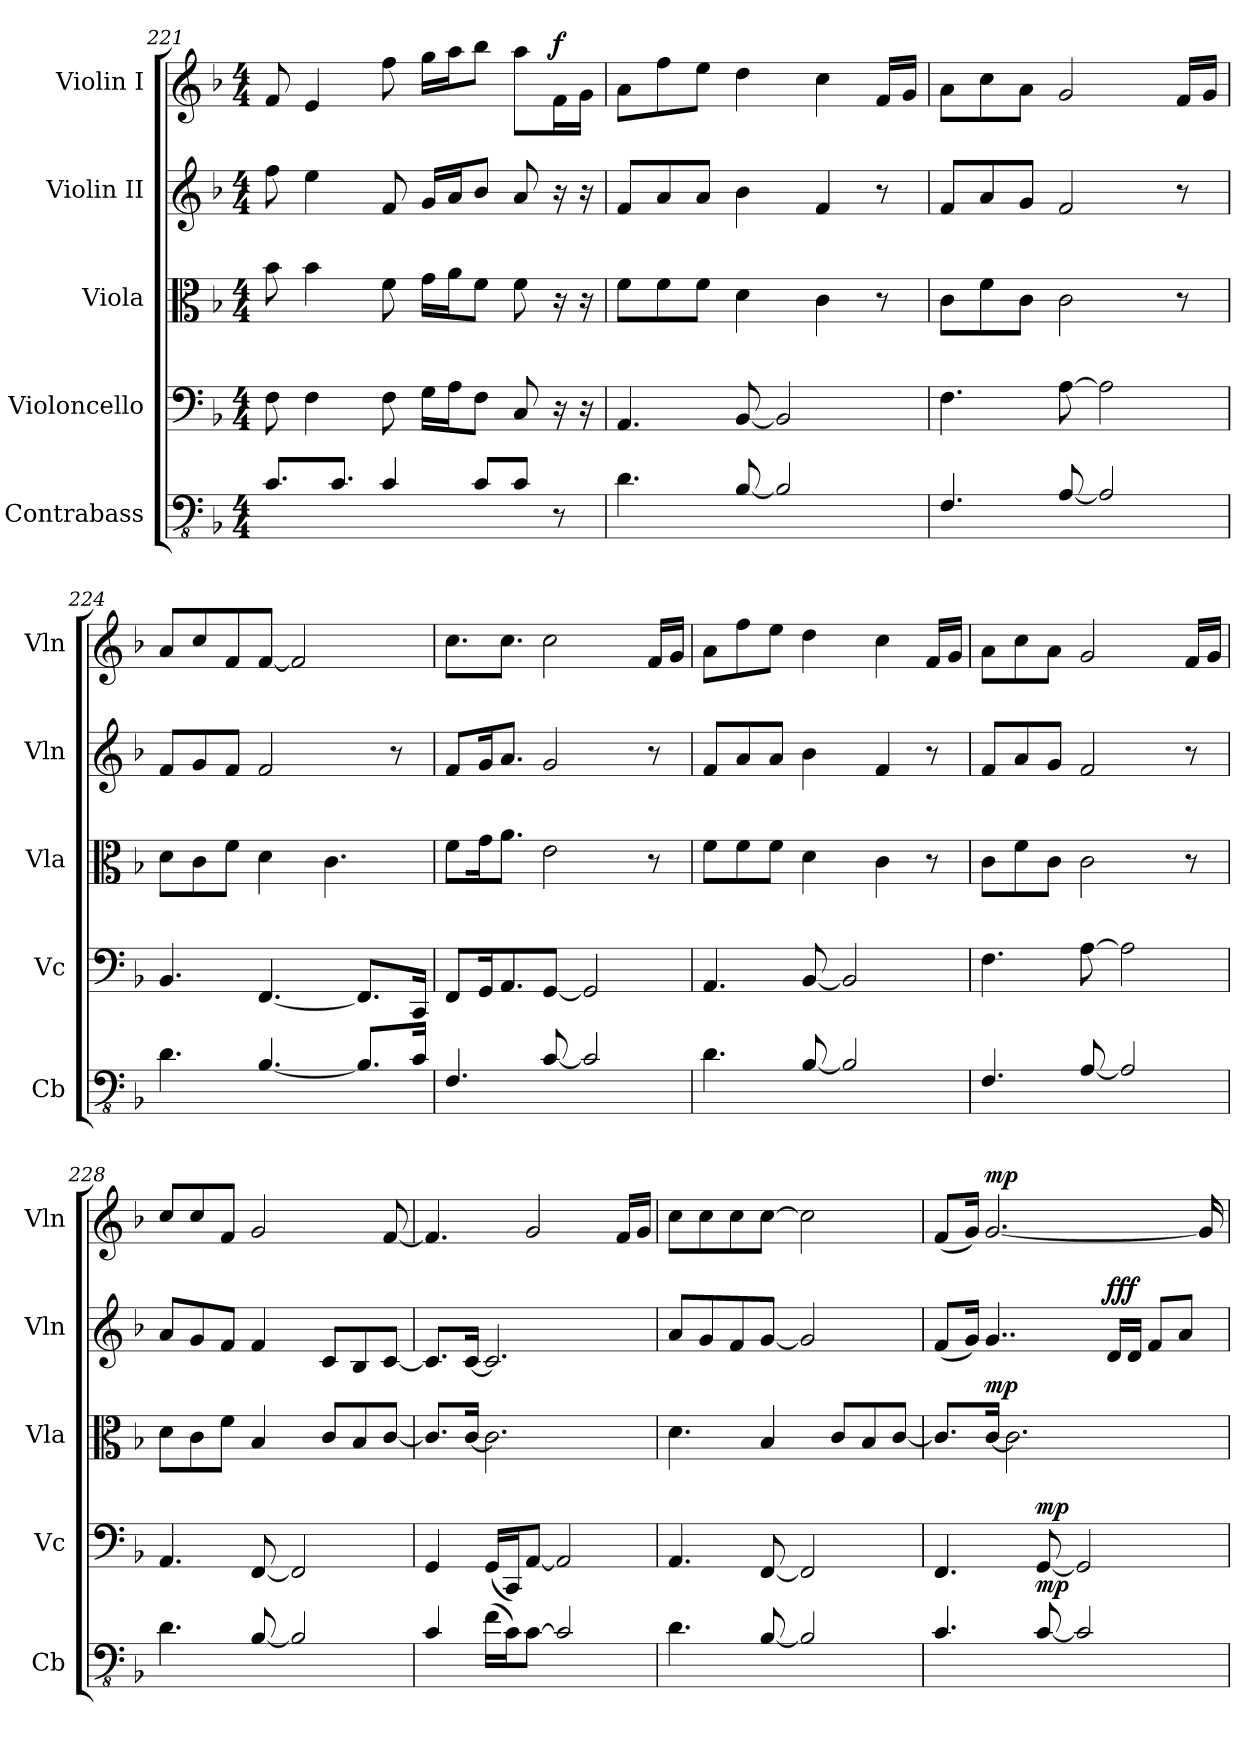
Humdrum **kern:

**kern	**dynam	**kern	**dynam	**kern	**dynam	**kern	**dynam	**kern	**dynam
*part5	*part5	*part4	*part4	*part3	*part3	*part2	*part2	*part1	*part1
*staff5	*staff5	*staff4	*staff4	*staff3	*staff3	*staff2	*staff2	*staff1	*staff1
*I"Contrabass	*	*I"Violoncello	*	*I"Viola	*	*I"Violin II	*	*I"Violin I	*
*I'Cb	*	*I'Vc	*	*I'Vla	*	*I'Vln	*	*I'Vln	*
*clefFv4	*	*clefF4	*	*clefC3	*	*clefG2	*	*clefG2	*
*ITrd7c12	*	*	*	*	*	*	*	*	*
*k[b-]	*	*k[b-]	*	*k[b-]	*	*k[b-]	*	*k[b-]	*
*M4/4	*	*M4/4	*	*M4/4	*	*M4/4	*	*M4/4	*
=221	=221	=221	=221	=221	=221	=221	=221	=221	=221
8.CC/L	.	8F\	.	8b-\	.	8ff\	.	8f/	.
.	.	4F\	.	4b-\	.	4ee\	.	4e/	.
8.CC/J	.	.	.	.	.	.	.	.	.
4CC/	.	8F\	.	8f\	.	8f/	.	8ff\	.
.	.	16G\LL	.	16g\LL	.	16g/LL	.	16gg\LL	.
.	.	16A\J	.	16a\J	.	16a/J	.	16aa\J	.
8CC/L	.	8F\J	.	8f\J	.	8b-/J	.	8bb-\J	.
*	*	*	*	*	*	*	*	*MM72	*
8CC/J	.	8C/	.	8f\	.	8a/	.	8aa\L	.
!	!	!	!	!	!	!	!	!	!LO:DY:a
8r	.	16r	.	16r	.	16r	.	16f\L	f
.	.	16r	.	16r	.	16r	.	16g\JJ	.
!!LO:LB:g=z
=222	=222	=222	=222	=222	=222	=222	=222	=222	=222
4.DD\	.	4.AA/	.	8f\L	.	8f/L	.	8a\L	.
.	.	.	.	8f\	.	8a/	.	8ff\	.
.	.	.	.	8f\J	.	8a/J	.	8ee\J	.
[8BBB-/	.	[8BB-/	.	4d\	.	4b-\	.	4dd\	.
2BBB-/]	.	2BB-/]	.	.	.	.	.	.	.
.	.	.	.	4c\	.	4f/	.	4cc\	.
.	.	.	.	8r	.	8r	.	16f/LL	.
.	.	.	.	.	.	.	.	16g/JJ	.
=223	=223	=223	=223	=223	=223	=223	=223	=223	=223
4.FFF/	.	4.F\	.	8c\L	.	8f/L	.	8a\L	.
.	.	.	.	8f\	.	8a/	.	8cc\	.
.	.	.	.	8c\J	.	8g/J	.	8a\J	.
[8AAA/	.	[8A\	.	2c\	.	2f/	.	2g/	.
2AAA/]	.	2A\]	.	.	.	.	.	.	.
.	.	.	.	8r	.	8r	.	16f/LL	.
.	.	.	.	.	.	.	.	16g/JJ	.
=224	=224	=224	=224	=224	=224	=224	=224	=224	=224
4.DD\	.	4.BB-/	.	8d\L	.	8f/L	.	8a/L	.
.	.	.	.	8c\	.	8g/	.	8cc/	.
.	.	.	.	8f\J	.	8f/J	.	8f/	.
[4.BBB-/	.	[4.FF/	.	4d\	.	2f/	.	[8f/J	.
.	.	.	.	.	.	.	.	2f/]	.
.	.	.	.	4.c\	.	.	.	.	.
8.BBB-/L]	.	8.FF/L]	.	.	.	.	.	.	.
.	.	.	.	.	.	8r	.	.	.
16CC/Jk	.	16CC/Jk	.	.	.	.	.	.	.
=225	=225	=225	=225	=225	=225	=225	=225	=225	=225
4.FFF/	.	8FF/L	.	8f\L	.	8f/L	.	8.cc\L	.
.	.	16GG/K	.	16g\K	.	16g/K	.	.	.
.	.	8.AA/	.	8.a\J	.	8.a/J	.	8.cc\J	.
[8CC/	.	[8GG/J	.	2e\	.	2g/	.	2cc\	.
2CC/]	.	2GG/]	.	.	.	.	.	.	.
.	.	.	.	8r	.	8r	.	16f/LL	.
.	.	.	.	.	.	.	.	16g/JJ	.
=226	=226	=226	=226	=226	=226	=226	=226	=226	=226
4.DD\	.	4.AA/	.	8f\L	.	8f/L	.	8a\L	.
.	.	.	.	8f\	.	8a/	.	8ff\	.
.	.	.	.	8f\J	.	8a/J	.	8ee\J	.
[8BBB-/	.	[8BB-/	.	4d\	.	4b-\	.	4dd\	.
2BBB-/]	.	2BB-/]	.	.	.	.	.	.	.
.	.	.	.	4c\	.	4f/	.	4cc\	.
.	.	.	.	8r	.	8r	.	16f/LL	.
.	.	.	.	.	.	.	.	16g/JJ	.
=227	=227	=227	=227	=227	=227	=227	=227	=227	=227
4.FFF/	.	4.F\	.	8c\L	.	8f/L	.	8a\L	.
.	.	.	.	8f\	.	8a/	.	8cc\	.
.	.	.	.	8c\J	.	8g/J	.	8a\J	.
[8AAA/	.	[8A\	.	2c\	.	2f/	.	2g/	.
2AAA/]	.	2A\]	.	.	.	.	.	.	.
.	.	.	.	8r	.	8r	.	16f/LL	.
.	.	.	.	.	.	.	.	16g/JJ	.
!!LO:PB:g=z
=228	=228	=228	=228	=228	=228	=228	=228	=228	=228
4.DD\	.	4.AA/	.	8d\L	.	8a/L	.	8cc/L	.
.	.	.	.	8c\	.	8g/	.	8cc/	.
.	.	.	.	8f\J	.	8f/J	.	8f/J	.
[8BBB-/	.	[8FF/	.	4B-/	.	4f/	.	2g/	.
2BBB-/]	.	2FF/]	.	.	.	.	.	.	.
.	.	.	.	8c/L	.	8c/L	.	.	.
.	.	.	.	8B-/	.	8B-/	.	.	.
.	.	.	.	[8c/J	.	[8c/J	.	[8f/	.
=229	=229	=229	=229	=229	=229	=229	=229	=229	=229
4CC/	.	4GG/	.	8.c/L]	.	8.c/L]	.	4.f/]	.
.	.	.	.	[16c/Jk	.	[16c/Jk	.	.	.
(16FF\LL	.	(16GG/LL	.	2.c\]	.	2.c/]	.	.	.
16CC\J)	.	16CC/J)	.	.	.	.	.	.	.
[8CC\J	.	[8AA/J	.	.	.	.	.	2g/	.
2CC/]	.	2AA/]	.	.	.	.	.	.	.
.	.	.	.	.	.	.	.	16f/LL	.
.	.	.	.	.	.	.	.	16g/JJ	.
=230	=230	=230	=230	=230	=230	=230	=230	=230	=230
4.DD\	.	4.AA/	.	4.d\	.	8a/L	.	8cc\L	.
.	.	.	.	.	.	8g/	.	8cc\	.
.	.	.	.	.	.	8f/	.	8cc\	.
[8BBB-/	.	[8FF/	.	4B-/	.	[8g/J	.	[8cc\J	.
2BBB-/]	.	2FF/]	.	.	.	2g/]	.	2cc\]	.
.	.	.	.	8c/L	.	.	.	.	.
.	.	.	.	8B-/	.	.	.	.	.
.	.	.	.	[8c/J	.	.	.	.	.
=231	=231	=231	=231	=231	=231	=231	=231	=231	=231
4.CC/	.	4.FF/	.	8.c/L]	.	(8f/L	.	(8f/L	.
.	.	.	.	.	.	16g/Jk)	.	16g/Jk)	.
!	!	!	!	!	!LO:DY:a	!	!	!	!LO:DY:a
.	.	.	.	[16c/Jk	mp	4..g/	.	[2.g/	mp
.	.	.	.	2.c\]	.	.	.	.	.
!	!LO:DY:a	!	!LO:DY:a	!	!	!	!	!	!
[8CC/	mp	[8GG/	mp	.	.	.	.	.	.
2CC/]	.	2GG/]	.	.	.	.	.	.	.
!	!	!	!	!	!	!	!LO:DY:a	!	!
.	.	.	.	.	.	16d/LL	fff	.	.
.	.	.	.	.	.	16d/JJ	.	.	.
.	.	.	.	.	.	8f/L	.	.	.
.	.	.	.	.	.	8a/J	.	.	.
.	.	.	.	.	.	.	.	16g/]	.
=	=	=	=	=	=	=	=	=	=
*-	*-	*-	*-	*-	*-	*-	*-	*-	*-
